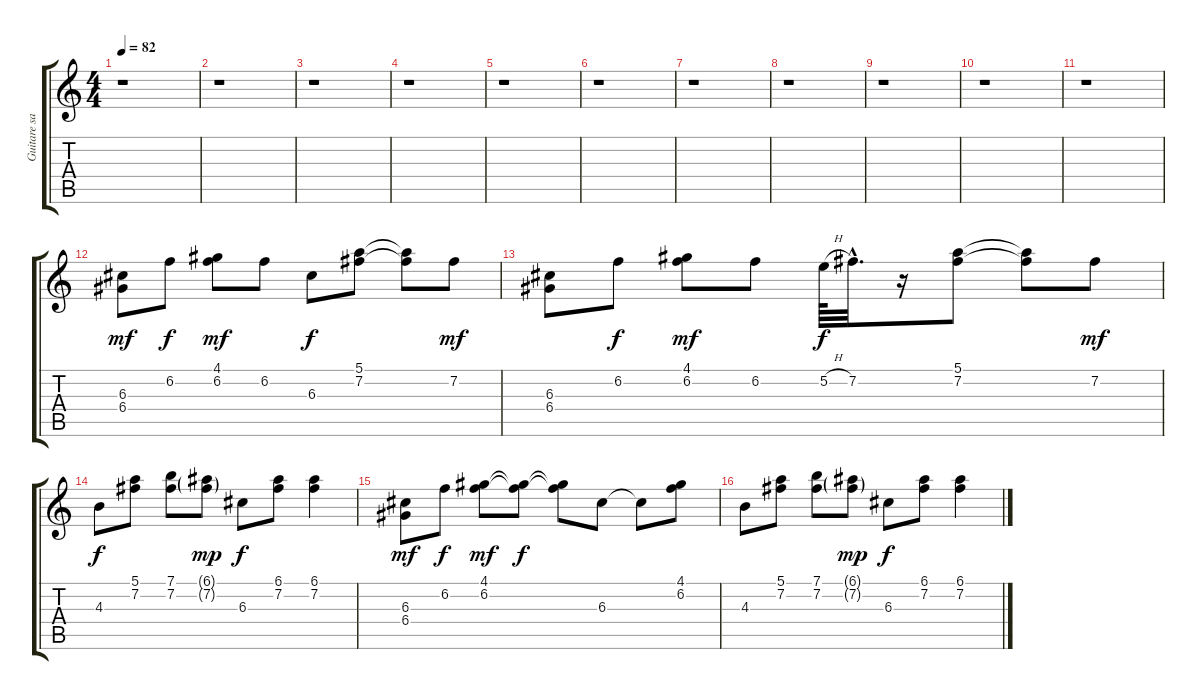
\track ("Guitare saturée" "Guitare sa") {instrument distortionguitar}
\staff {score tabs}
\tuning (E4 B3 G3 D3 A2 E2) {hide}
\ts (4 4)
\tempo 82
\clef g2
\ks c
r.1{dy mf instrument distortionguitar} |
r.1 |
r.1 |
r.1 |
r.1 |
r.1 |
r.1 |
r.1 |
r.1 |
r.1 |
r.1 |
(6.3 6.4).8 6.2.8{dy f} (4.1 6.2).8{dy mf} 6.2.8 6.3.8{dy f} (5.1 7.2).8 (5.1{t} 7.2{t}).8 7.2.8{dy mf} |
(6.3 6.4).8 6.2.8{dy f} (4.1 6.2).8{dy mf} 6.2.8 5.2{h}.64{dy f} 7.2{hac}.32{d} r.16 (5.1 7.2).8 (5.1{t} 7.2{t}).8 7.2.8{dy mf} |
4.3.8{dy f} (5.1 7.2).8 (7.1 7.2).8 (6.1{g} 7.2{g}).8{dy mp} 6.3.8{dy f} (6.1 7.2).8 (6.1 7.2).4 |
(6.3 6.4).8{dy mf} 6.2.8{dy f} (4.1 6.2).8{dy mf} (4.1{t} 6.2{t}).8{dy f} (4.1{t} 6.2{t}).8 6.3.8 6.3{t}.8 (4.1 6.2).8 |
4.3.8 (5.1 7.2).8 (7.1 7.2).8 (6.1{g} 7.2{g}).8{dy mp} 6.3.8{dy f} (6.1 7.2).8 (6.1 7.2).4
